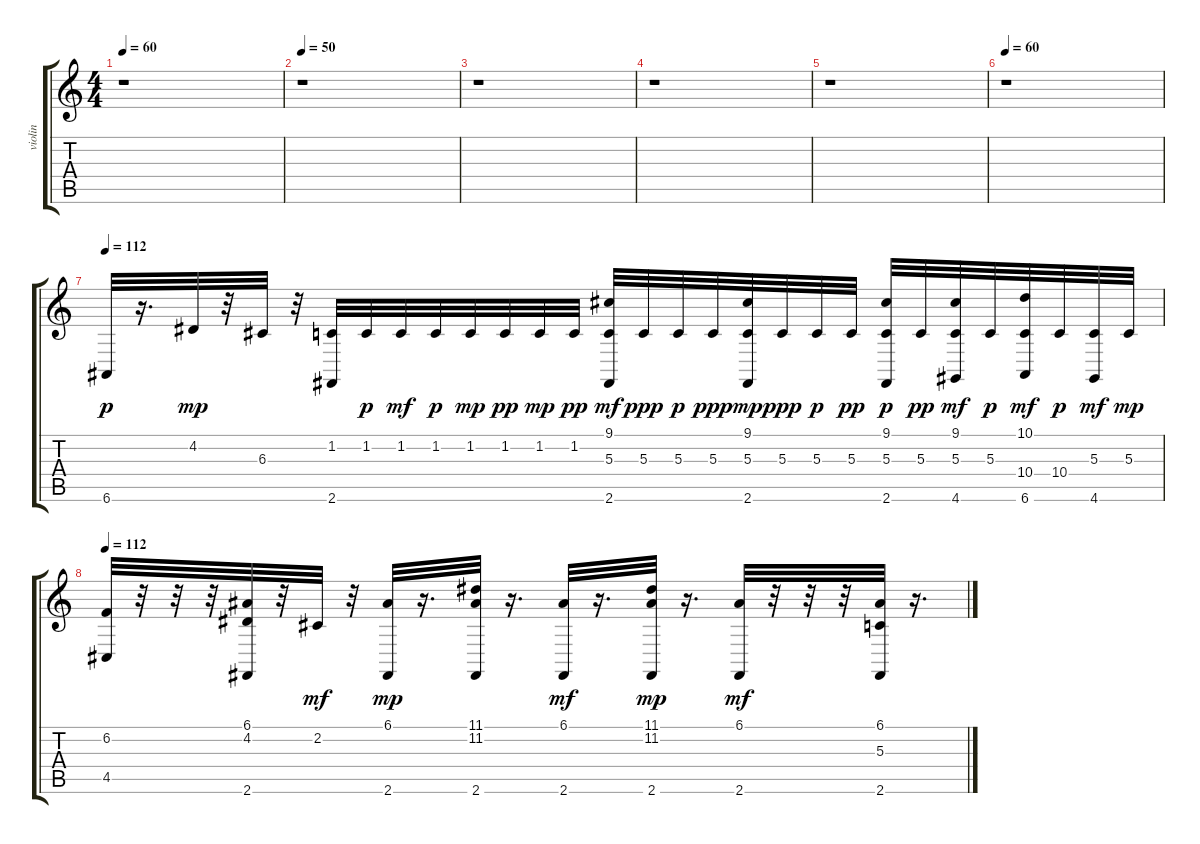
\track ("violin" "violin") {instrument violin}
\staff {score tabs}
\tuning (E4 B3 G3 D3 A2 E2) {hide}
\ts (4 4)
\tempo 60
\clef g2
\ks c
r.1{dy p instrument violin} |
\tempo 50
r.1 |
r.1 |
r.1 |
r.1 |
\tempo 60
r.1 |
\tempo 112
6.6.32{balance 8 instrument violin} r.16{d} 4.2.32{dy mp} r.32 6.3.32 r.32 (1.2 2.6).32 1.2.32{dy p} 1.2.32{dy mf} 1.2.32{dy p} 1.2.32{dy mp} 1.2.32{dy pp} 1.2.32{dy mp} 1.2.32{dy pp} (9.1 5.3 2.6).32{dy mf} 5.3.32{dy ppp} 5.3.32{dy p} 5.3.32{dy ppp} (9.1 5.3 2.6).32{dy mp} 5.3.32{dy ppp} 5.3.32{dy p} 5.3.32{dy pp} (9.1 5.3 2.6).32{dy p} 5.3.32{dy pp} (9.1 5.3 4.6).32{dy mf} 5.3.32{dy p} (10.1 10.4 6.6).32{dy mf} 10.4.32{dy p} (5.3 4.6).32{dy mf} 5.3.32{dy mp} |
\tempo 112
(6.2 4.5).32 r.32 r.32 r.32 (6.1 4.2 2.6).32 r.32 2.2.32{dy mf} r.32 (6.1 2.6).32{dy mp} r.16{d} (11.1 11.2 2.6).32 r.16{d} (6.1 2.6).32{dy mf} r.16{d} (11.1 11.2 2.6).32{dy mp} r.16{d} (6.1 2.6).32{dy mf} r.32 r.32 r.32 (6.1 5.3 2.6).32 r.16{d}
